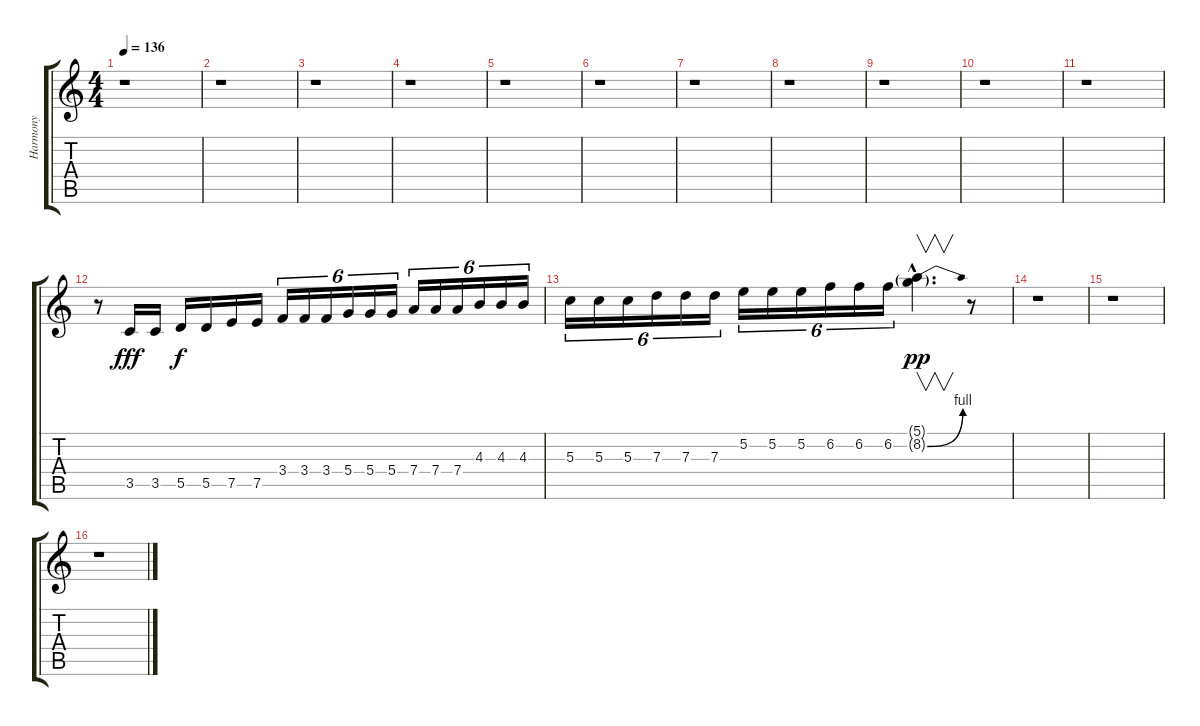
\track ("Harmony" "Harmony") {instrument overdrivenguitar}
\staff {score tabs}
\tuning (E4 B3 G3 D3 A2 E2) {hide}
\ts (4 4)
\tempo 136
\clef g2
\ks c
r.1{dy f} |
r.1 |
r.1 |
r.1 |
r.1 |
r.1 |
r.1 |
r.1 |
r.1 |
r.1 |
r.1 |
r.8 3.5.16{dy fff} 3.5.16 5.5.16{dy f} 5.5.16 7.5.16 7.5.16 3.4.16{tu (6 4)} 3.4.16{tu (6 4)} 3.4.16{tu (6 4)} 5.4.16{tu (6 4)} 5.4.16{tu (6 4)} 5.4.16{tu (6 4)} 7.4.16{tu (6 4)} 7.4.16{tu (6 4)} 7.4.16{tu (6 4)} 4.3.16{tu (6 4)} 4.3.16{tu (6 4)} 4.3.16{tu (6 4)} |
5.3.16{tu (6 4)} 5.3.16{tu (6 4)} 5.3.16{tu (6 4)} 7.3.16{tu (6 4)} 7.3.16{tu (6 4)} 7.3.16{tu (6 4)} 5.2.16{tu (6 4)} 5.2.16{tu (6 4)} 5.2.16{tu (6 4)} 6.2.16{tu (6 4)} 6.2.16{tu (6 4)} 6.2.16{tu (6 4)} (5.1{g hac} 8.2{be (bend 0 0 60 4) g hac}).4{v d dy pp} r.8 |
r.1 |
r.1 |
r.1
